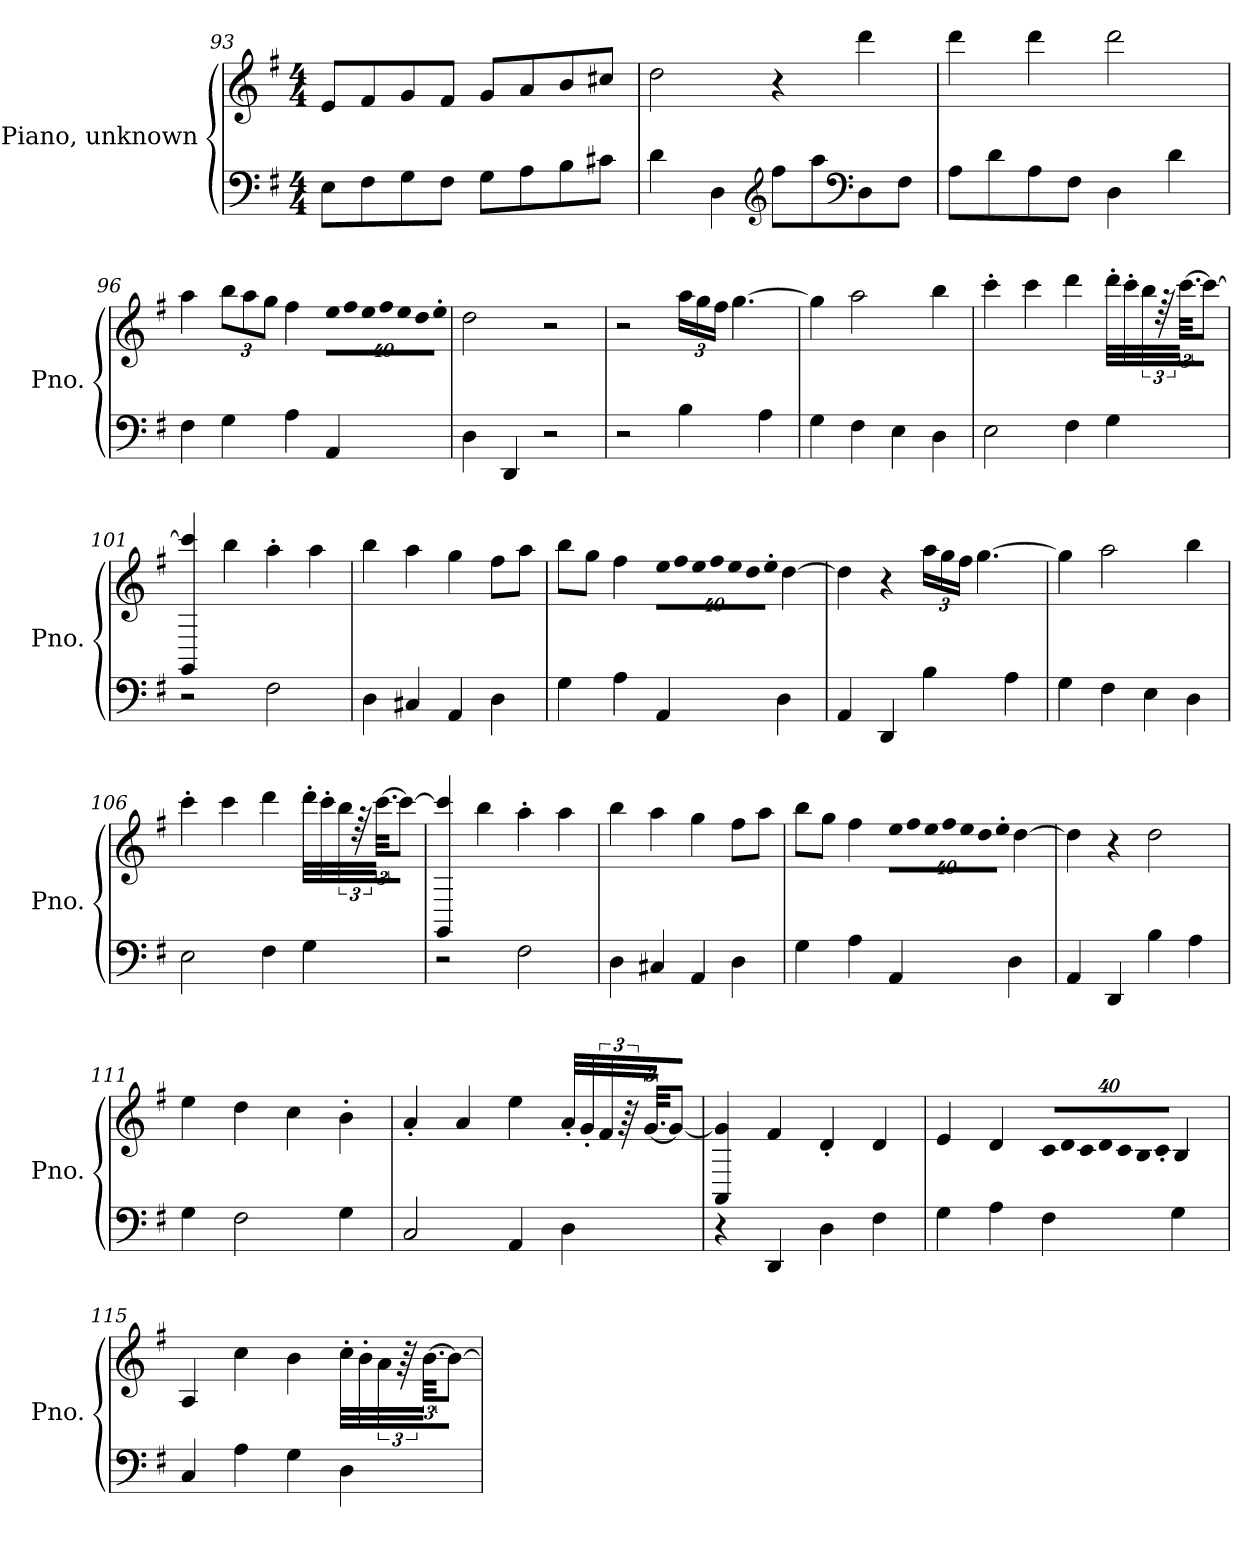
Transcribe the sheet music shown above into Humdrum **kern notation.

**kern	**kern
*part1	*part1
*staff2	*staff1
*I"Piano, unknown	*
*I'Pno.	*
*clefF4	*clefG2
*k[f#]	*k[f#]
*M4/4	*M4/4
=93	=93
8E\L	8e/L
8F#\	8f#/
8G\	8g/
8F#\J	8f#/J
8G\L	8g/L
8A\	8a/
8B\	8b/
8c#X\J	8cc#X/J
=94	=94
4d\	2dd\
4D\	.
*clefG2	*
8ff#\L	4r
8aa\	.
*clefF4	*
8D\	4ddd\
8F#\J	.
!!LO:LB:g=z
=95	=95
8A\L	4ddd\
8d\	.
8A\	4ddd\
8F#\J	.
4D\	2ddd\
4d\	.
=96	=96
4F#\	4aa\
*	*Xbrackettup
4G\	12bb\L
.	12aa\
.	12gg\J
4A\	4ff#\
!	!LO:N:vis=32
4AA/	640%23ee\LLL
!	!LO:N:vis=32
.	640%23ff#\
!	!LO:N:vis=32
.	640%23ee\
!	!LO:N:vis=32
.	640%23ff#\
!	!LO:N:vis=32
.	640%23ee\
!	!LO:N:vis=32
.	640%23dd\
!	!LO:N:vis=32
.	640%23ee'\JJJ
640ryy	.
=97	=97
4D\	2dd\
4DD/	.
2r	2r
=98	=98
2r	2r
4B\	24aa\LL
.	24gg\
.	24ff#\JJ
.	[4.gg\
4A\	.
=99	=99
4G\	4gg\]
4F#\	2aa\
4E\	.
4D\	4bb\
!!LO:LB:g=z
=100	=100
2E\	4ccc'\
.	4ccc\
4F#\	4ddd\
4G\	32ddd'\LLL
.	32ccc'\
*	*brackettup
.	48bb\JJJ
.	96r
.	[48.ccc\KKL
.	8ccc\J_
=101	=101
2r	4GG/ 4ccc/]
.	4bb\
2F#\	4aa'\
.	4aa\
=102	=102
4D\	4bb\
4C#X/	4aa\
4AA/	4gg\
4D\	8ff#\L
.	8aa\J
=103	=103
4G\	8bb\L
.	8gg\J
4A\	4ff#\
*	*Xbrackettup
!	!LO:N:vis=32
4AA/	640%23ee\LLL
!	!LO:N:vis=32
.	640%23ff#\
!	!LO:N:vis=32
.	640%23ee\
!	!LO:N:vis=32
.	640%23ff#\
!	!LO:N:vis=32
.	640%23ee\
!	!LO:N:vis=32
.	640%23dd\
!	!LO:N:vis=32
.	640%23ee'\JJJ
4D\	.
.	[4dd\
640ryy	.
=104	=104
4AA/	4dd\]
4DD/	4r
4B\	24aa\LL
.	24gg\
.	24ff#\JJ
.	[4.gg\
4A\	.
!!LO:PB:g=z
=105	=105
4G\	4gg\]
4F#\	2aa\
4E\	.
4D\	4bb\
=106	=106
2E\	4ccc'\
.	4ccc\
4F#\	4ddd\
4G\	32ddd'\LLL
.	32ccc'\
*	*brackettup
.	48bb\JJJ
.	96r
.	[48.ccc\KKL
.	8ccc\J_
=107	=107
2r	4GG/ 4ccc/]
.	4bb\
2F#\	4aa'\
.	4aa\
=108	=108
4D\	4bb\
4C#X/	4aa\
4AA/	4gg\
4D\	8ff#\L
.	8aa\J
=109	=109
4G\	8bb\L
.	8gg\J
4A\	4ff#\
*	*Xbrackettup
!	!LO:N:vis=32
4AA/	640%23ee\LLL
!	!LO:N:vis=32
.	640%23ff#\
!	!LO:N:vis=32
.	640%23ee\
!	!LO:N:vis=32
.	640%23ff#\
!	!LO:N:vis=32
.	640%23ee\
!	!LO:N:vis=32
.	640%23dd\
!	!LO:N:vis=32
.	640%23ee'\JJJ
4D\	.
.	[4dd\
640ryy	.
!!LO:LB:g=z
=110	=110
4AA/	4dd\]
4DD/	4r
4B\	2dd\
4A\	.
=111	=111
4G\	4ee\
2F#\	4dd\
.	4cc\
4G\	4b'\
=112	=112
2C/	4a'/
.	4a/
4AA/	4ee\
4D\	32a'/LLL
.	32g'/
*	*brackettup
.	48f#/JJJ
.	96r
.	[48.g/KKL
.	8g/J_
=113	=113
4r	4AA/ 4g/]
4DD/	4f#/
4D\	4d'/
4F#\	4d/
=114	=114
4G\	4e/
4A\	4d/
*	*Xbrackettup
!	!LO:N:vis=32
4F#\	640%23c/LLL
!	!LO:N:vis=32
.	640%23d/
!	!LO:N:vis=32
.	640%23c/
!	!LO:N:vis=32
.	640%23d/
!	!LO:N:vis=32
.	640%23c/
!	!LO:N:vis=32
.	640%23B/
!	!LO:N:vis=32
.	640%23c'/JJJ
4G\	.
.	4B/
640ryy	.
!!LO:LB:g=z
=115	=115
4C/	4A/
4A\	4cc\
4G\	4b\
4D\	32cc'\LLL
.	32b'\
*	*brackettup
.	48a\JJJ
.	96r
.	[48.b\KKL
.	8b\J_
=	=
*-	*-
